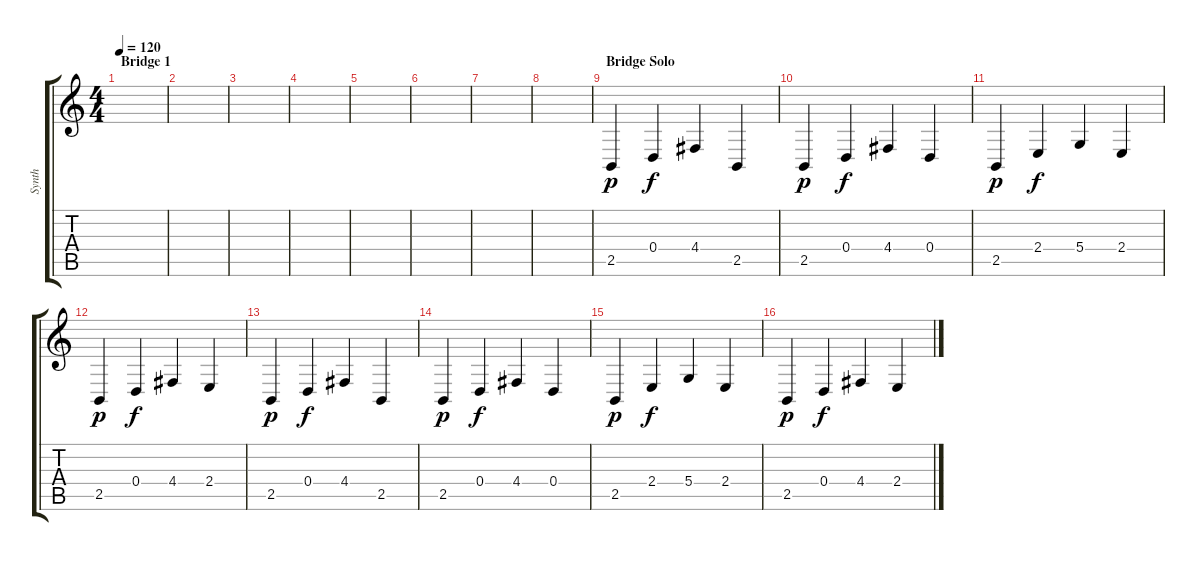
\track ("Synth" "Synth") {instrument fx4atmosphere}
\staff {score tabs}
\tuning (E4 B3 G3 D3 A2 E2) {hide}
\ts (4 4)
\section ("" "Bridge 1")
\tempo 120
\clef g2
\ks c
|
|
|
|
|
|
|
|
\section ("" "Bridge Solo")
2.5.4{dy p} 0.4.4{dy f} 4.4.4 2.5.4 |
2.5.4{dy p} 0.4.4{dy f} 4.4.4 0.4.4 |
2.5.4{dy p} 2.4.4{dy f} 5.4.4 2.4.4 |
2.5.4{dy p} 0.4.4{dy f} 4.4.4 2.4.4 |
2.5.4{dy p} 0.4.4{dy f} 4.4.4 2.5.4 |
2.5.4{dy p} 0.4.4{dy f} 4.4.4 0.4.4 |
2.5.4{dy p} 2.4.4{dy f} 5.4.4 2.4.4 |
2.5.4{dy p} 0.4.4{dy f} 4.4.4 2.4.4
